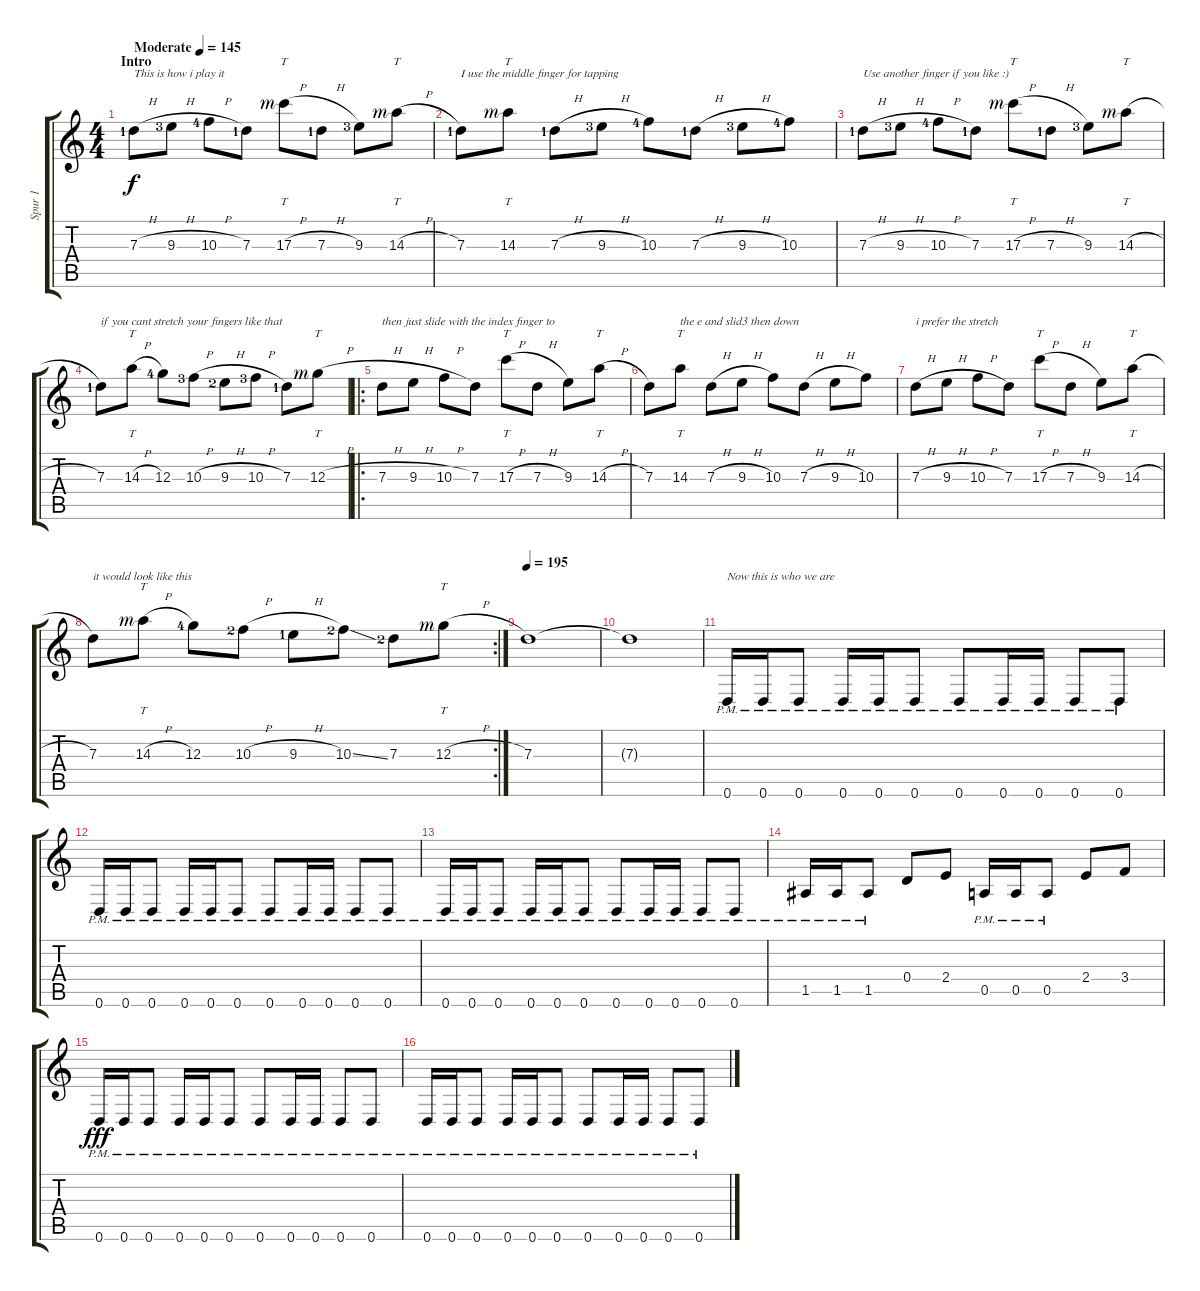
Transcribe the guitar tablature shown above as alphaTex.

\track ("Spur 1" "Spur 1") {instrument distortionguitar}
\staff {score tabs}
\tuning (E4 B3 G3 D3 A2 D2) {hide}
\ts (4 4)
\section ("" "Intro")
\tempo (145 "Moderate")
\clef g2
\ks c
7.3{h lf 2}.8{txt "This is how i play it" dy f volume 0 instrument distortionguitar} 9.3{h lf 4}.8{volume 13} 10.3{h lf 5}.8 7.3{lf 2}.8 17.3{h rf 3}.8{tt} 7.3{h lf 2}.8 9.3{lf 4}.8 14.3{h rf 3}.8{tt} |
7.3{lf 2}.8{txt "I use the middle finger for tapping"} 14.3{rf 3}.8{tt} 7.3{h lf 2}.8 9.3{h lf 4}.8 10.3{lf 5}.8 7.3{h lf 2}.8 9.3{h lf 4}.8 10.3{lf 5}.8 |
7.3{h lf 2}.8{txt "Use another finger if you like :)"} 9.3{h lf 4}.8 10.3{h lf 5}.8 7.3{lf 2}.8 17.3{h rf 3}.8{tt} 7.3{h lf 2}.8 9.3{lf 4}.8 14.3{h rf 3}.8{tt} |
7.3{lf 2}.8{txt "if you cant stretch your fingers like that"} 14.3{h}.8{tt} 12.3{lf 5}.8 10.3{h lf 4}.8 9.3{h lf 3}.8 10.3{h lf 4}.8 7.3{lf 2}.8 12.3{h rf 3}.8{tt} |
\ro
7.3{h}.8{txt "then just slide with the index finger to"} 9.3{h}.8 10.3{h}.8 7.3.8 17.3{h}.8{tt} 7.3{h}.8 9.3.8 14.3{h}.8{tt} |
7.3.8 14.3.8{tt txt "the e and slid3 then down"} 7.3{h}.8 9.3{h}.8 10.3.8 7.3{h}.8 9.3{h}.8 10.3.8 |
7.3{h}.8{txt "i prefer the stretch"} 9.3{h}.8 10.3{h}.8 7.3.8 17.3{h}.8{tt} 7.3{h}.8 9.3.8 14.3{h}.8{tt} |
\rc 2
7.3.8{txt "it would look like this"} 14.3{h rf 3}.8{tt} 12.3{lf 5}.8 10.3{h lf 3}.8 9.3{h lf 2}.8 10.3{ss lf 3}.8 7.3{lf 3}.8 12.3{h rf 3}.8{tt} |
\tempo 195
7.3.1 |
7.3{t}.1 |
0.6{pm}.16{txt "Now this is who we are"} 0.6{pm}.16 0.6{pm}.8 0.6{pm}.16 0.6{pm}.16 0.6{pm}.8 0.6{pm}.8 0.6{pm}.16 0.6{pm}.16 0.6{pm}.8 0.6{pm}.8 |
0.6{pm}.16 0.6{pm}.16 0.6{pm}.8 0.6{pm}.16 0.6{pm}.16 0.6{pm}.8 0.6{pm}.8 0.6{pm}.16 0.6{pm}.16 0.6{pm}.8 0.6{pm}.8 |
0.6{pm}.16 0.6{pm}.16 0.6{pm}.8 0.6{pm}.16 0.6{pm}.16 0.6{pm}.8 0.6{pm}.8 0.6{pm}.16 0.6{pm}.16 0.6{pm}.8 0.6{pm}.8 |
1.5{pm}.16 1.5{pm}.16 1.5{pm}.8 0.4.8 2.4.8 0.5{pm}.16 0.5{pm}.16 0.5{pm}.8 2.4.8 3.4.8 |
0.6{pm}.16{dy fff} 0.6{pm}.16 0.6{pm}.8 0.6{pm}.16 0.6{pm}.16 0.6{pm}.8 0.6{pm}.8 0.6{pm}.16 0.6{pm}.16 0.6{pm}.8 0.6{pm}.8 |
0.6{pm}.16 0.6{pm}.16 0.6{pm}.8 0.6{pm}.16 0.6{pm}.16 0.6{pm}.8 0.6{pm}.8 0.6{pm}.16 0.6{pm}.16 0.6{pm}.8 0.6{pm}.8
